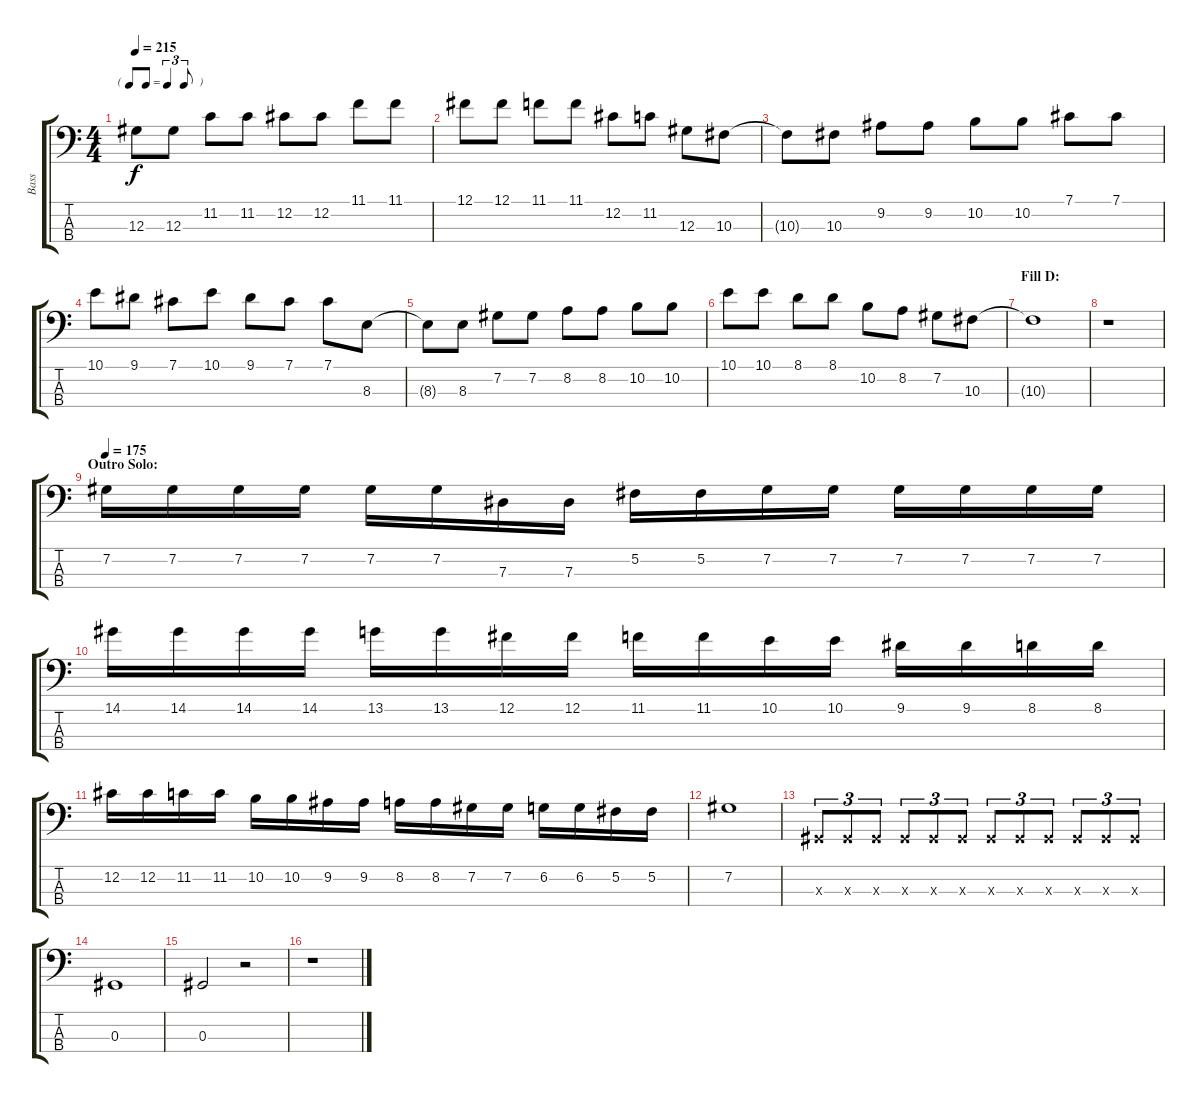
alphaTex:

\track ("Bass" "Bass") {instrument slapbass2}
\staff {score tabs}
\tuning (Gb2 Db2 Ab1 Eb1) {hide}
\ts (4 4)
\tf triplet8th
\tempo 215
\clef f4
\ks c
12.3{t}.8{dy f} 12.3.8 11.2.8 11.2.8 12.2.8 12.2.8 11.1.8 11.1.8 |
12.1.8 12.1.8 11.1.8 11.1.8 12.2.8 11.2.8 12.3.8 10.3.8 |
10.3{t}.8 10.3.8 9.2.8 9.2.8 10.2.8 10.2.8 7.1.8 7.1.8 |
10.1.8 9.1.8 7.1.8 10.1.8 9.1.8 7.1.8 7.1.8 8.3.8 |
8.3{t}.8 8.3.8 7.2.8 7.2.8 8.2.8 8.2.8 10.2.8 10.2.8 |
10.1.8 10.1.8 8.1.8 8.1.8 10.2.8 8.2.8 7.2.8 10.3.8 |
\section ("" "Fill D:")
10.3{t}.1 |
r.1 |
\section ("" "Outro Solo:")
\tempo 175
7.2.16 7.2.16 7.2.16 7.2.16 7.2.16 7.2.16 7.3.16 7.3.16 5.2.16 5.2.16 7.2.16 7.2.16 7.2.16 7.2.16 7.2.16 7.2.16 |
14.1.16 14.1.16 14.1.16 14.1.16 13.1.16 13.1.16 12.1.16 12.1.16 11.1.16 11.1.16 10.1.16 10.1.16 9.1.16 9.1.16 8.1.16 8.1.16 |
12.2.16 12.2.16 11.2.16 11.2.16 10.2.16 10.2.16 9.2.16 9.2.16 8.2.16 8.2.16 7.2.16 7.2.16 6.2.16 6.2.16 5.2.16 5.2.16 |
7.2.1 |
0.3{x}.8{tu (3 2)} 0.3{x}.8{tu (3 2)} 0.3{x}.8{tu (3 2)} 0.3{x}.8{tu (3 2)} 0.3{x}.8{tu (3 2)} 0.3{x}.8{tu (3 2)} 0.3{x}.8{tu (3 2)} 0.3{x}.8{tu (3 2)} 0.3{x}.8{tu (3 2)} 0.3{x}.8{tu (3 2)} 0.3{x}.8{tu (3 2)} 0.3{x}.8{tu (3 2)} |
0.3.1 |
0.3.2 r.2 |
r.1
